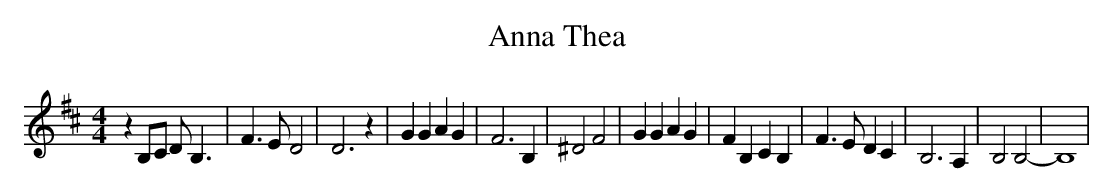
X:1
T:Anna Thea
M:4/4
L:1/4
K:D
 z B,/2C/2 D/2 B,3/2| F3/2 E/2 D2| D3 z| G G A G| F3 B,| ^D2 F2| G G A G|\
 F B, C B,| F3/2 E/2 D C| B,3 A,| B,2 B,2-| B,4|
